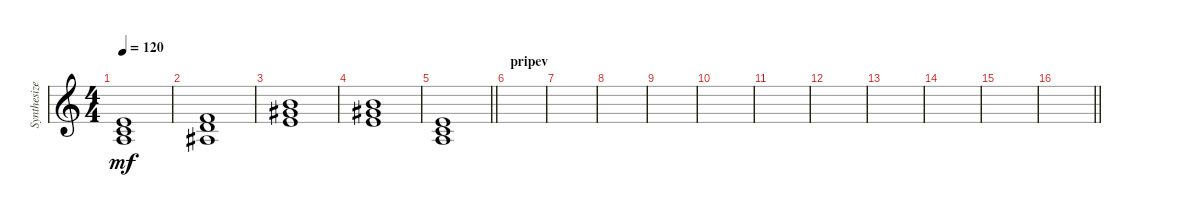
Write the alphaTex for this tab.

\track ("Synthesizer (Staff 1)" "Synthesize") {instrument fx1rain}
\staff {score}
\tuning (E4 B3 G3 D3 A2 E2 B1) {hide}
\ts (4 4)
\tempo 120
\clef g2
\ks c
(0.1 1.2 2.3).1{dy mf} |
(1.1 3.2 3.3).1 |
(0.1 9.2 16.3).1 |
(0.1 9.2 16.3).1 |
\barLineRight lightlight
(0.1 1.2 2.3).1 |
\section ("" "pripev")
|
|
|
|
|
|
|
|
|
|
\barLineRight lightlight
